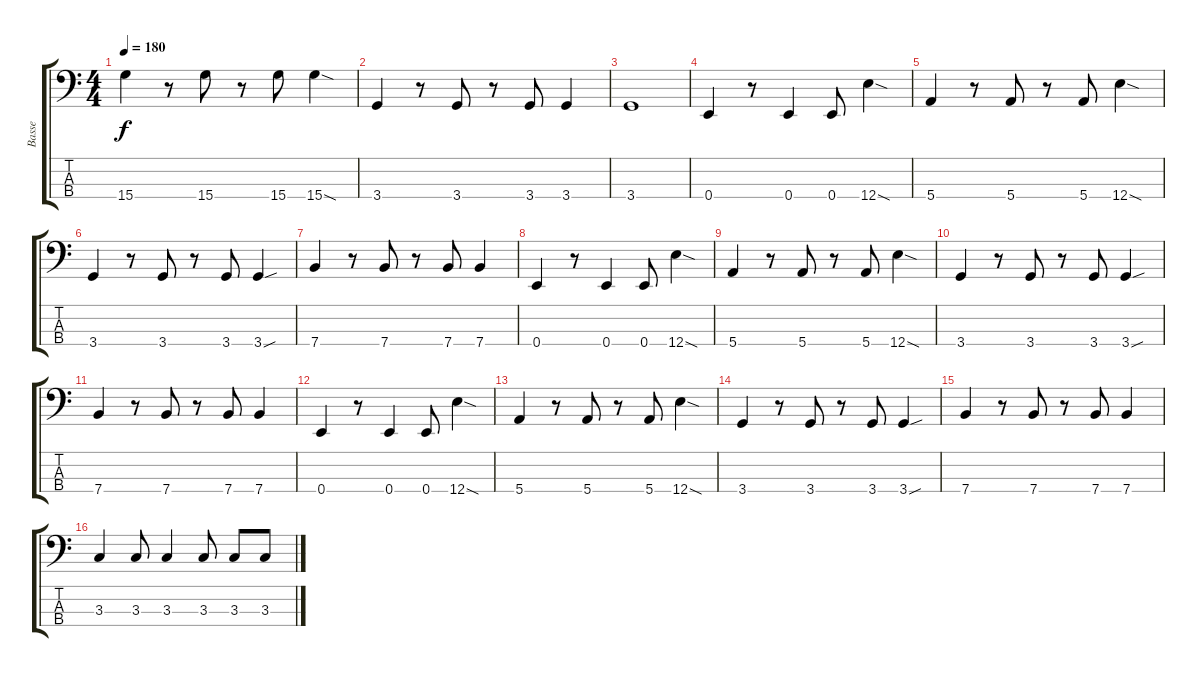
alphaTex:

\track ("Basse" "Basse") {instrument electricbassfinger}
\staff {score tabs}
\tuning (G2 D2 A1 E1) {hide}
\ts (4 4)
\tempo 180
\clef f4
\ks c
15.4.4{dy f} r.8 15.4.8 r.8 15.4.8 15.4{sod}.4 |
3.4.4 r.8 3.4.8 r.8 3.4.8 3.4.4 |
3.4.1 |
0.4.4 r.8 0.4.4 0.4.8 12.4{sod}.4 |
5.4.4 r.8 5.4.8 r.8 5.4.8 12.4{sod}.4 |
3.4.4 r.8 3.4.8 r.8 3.4.8 3.4{sou}.4 |
7.4.4 r.8 7.4.8 r.8 7.4.8 7.4.4 |
0.4.4 r.8 0.4.4 0.4.8 12.4{sod}.4 |
5.4.4 r.8 5.4.8 r.8 5.4.8 12.4{sod}.4 |
3.4.4 r.8 3.4.8 r.8 3.4.8 3.4{sou}.4 |
7.4.4 r.8 7.4.8 r.8 7.4.8 7.4.4 |
0.4.4 r.8 0.4.4 0.4.8 12.4{sod}.4 |
5.4.4 r.8 5.4.8 r.8 5.4.8 12.4{sod}.4 |
3.4.4 r.8 3.4.8 r.8 3.4.8 3.4{sou}.4 |
7.4.4 r.8 7.4.8 r.8 7.4.8 7.4.4 |
3.3.4 3.3.8 3.3.4 3.3.8 3.3.8 3.3.8
